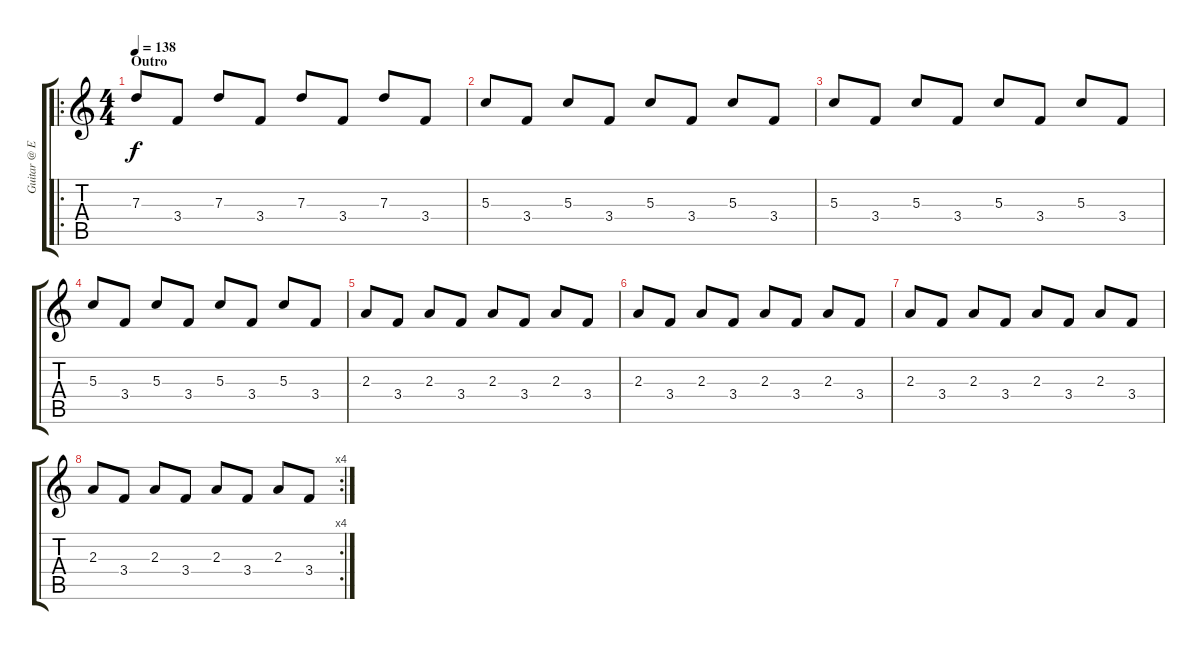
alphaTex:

\track ("Guitar @ End" "Guitar @ E") {instrument electricguitarclean}
\staff {score tabs}
\tuning (E4 B3 G3 D3 A2 E2) {hide}
\ro
\ts (4 4)
\section ("" "Outro")
\tempo 138
\clef g2
\ks c
7.3.8{dy f} 3.4.8 7.3.8 3.4.8 7.3.8 3.4.8 7.3.8 3.4.8 |
5.3.8 3.4.8 5.3.8 3.4.8 5.3.8 3.4.8 5.3.8 3.4.8 |
5.3.8 3.4.8 5.3.8 3.4.8 5.3.8 3.4.8 5.3.8 3.4.8 |
5.3.8 3.4.8 5.3.8 3.4.8 5.3.8 3.4.8 5.3.8 3.4.8 |
2.3.8 3.4.8 2.3.8 3.4.8 2.3.8 3.4.8 2.3.8 3.4.8 |
2.3.8 3.4.8 2.3.8 3.4.8 2.3.8 3.4.8 2.3.8 3.4.8 |
2.3.8 3.4.8 2.3.8 3.4.8 2.3.8 3.4.8 2.3.8 3.4.8 |
\rc 4
2.3.8 3.4.8 2.3.8 3.4.8 2.3.8 3.4.8 2.3.8 3.4.8
